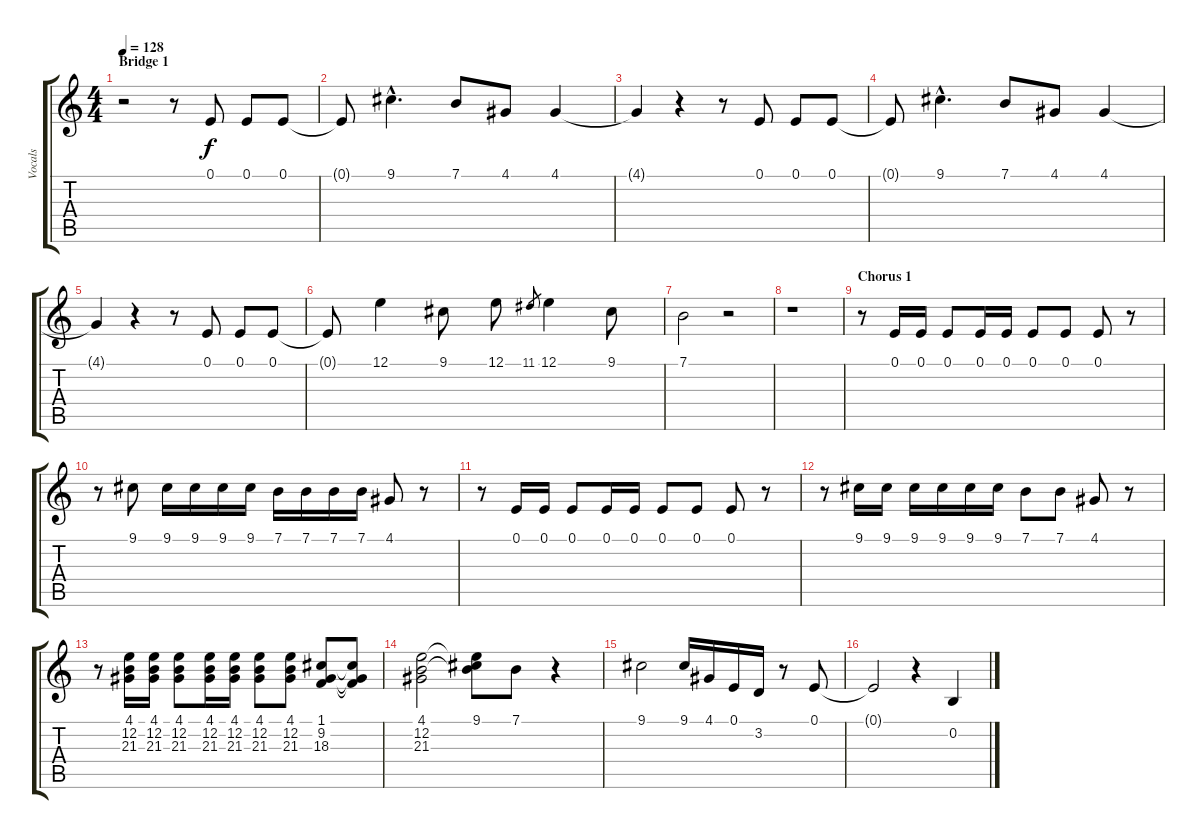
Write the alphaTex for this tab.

\track ("Vocals" "Vocals") {instrument tenorsax}
\staff {score tabs}
\tuning (E4 B3 G3 D3 A2 E2) {hide}
\ts (4 4)
\section ("" "Bridge 1")
\tempo 128
\clef g2
\ks c
r.2{dy f} r.8 0.1.8 0.1.8 0.1.8 |
0.1{t}.8 9.1{hac}.4{d} 7.1.8 4.1.8 4.1.4 |
4.1{t}.4 r.4 r.8 0.1.8 0.1.8 0.1.8 |
0.1{t}.8 9.1{hac}.4{d} 7.1.8 4.1.8 4.1.4 |
4.1{t}.4 r.4 r.8 0.1.8 0.1.8 0.1.8 |
0.1{t}.8 12.1.4 9.1.8 12.1.8 11.1.8{gr} 12.1.4 9.1.8 |
7.1.2 r.2 |
r.1 |
\section ("" "Chorus 1")
r.8 0.1.16 0.1.16 0.1.8 0.1.16 0.1.16 0.1.8 0.1.8 0.1.8 r.8 |
r.8 9.1.8 9.1.16 9.1.16 9.1.16 9.1.16 7.1.16 7.1.16 7.1.16 7.1.16 4.1.8 r.8 |
r.8 0.1.16 0.1.16 0.1.8 0.1.16 0.1.16 0.1.8 0.1.8 0.1.8 r.8 |
r.8 9.1.16 9.1.16 9.1.16 9.1.16 9.1.16 9.1.16 7.1.8 7.1.8 4.1.8 r.8 |
r.8 (4.1 12.2 21.3).16 (4.1 12.2 21.3).16 (4.1 12.2 21.3).8 (4.1 12.2 21.3).16 (4.1 12.2 21.3).16 (4.1 12.2 21.3).8 (4.1 12.2 21.3).8 (1.1 9.2 18.3).8 (1.1{t} 9.2{t} 18.3{t}).8 |
(4.1 12.2 21.3).2 (9.1 12.2{t} 21.3{t}).8 7.1.8 r.4 |
9.1.2 9.1.16 4.1.16 0.1.16 3.2.16 r.8 0.1.8 |
0.1{t}.2 r.4 0.2.4
